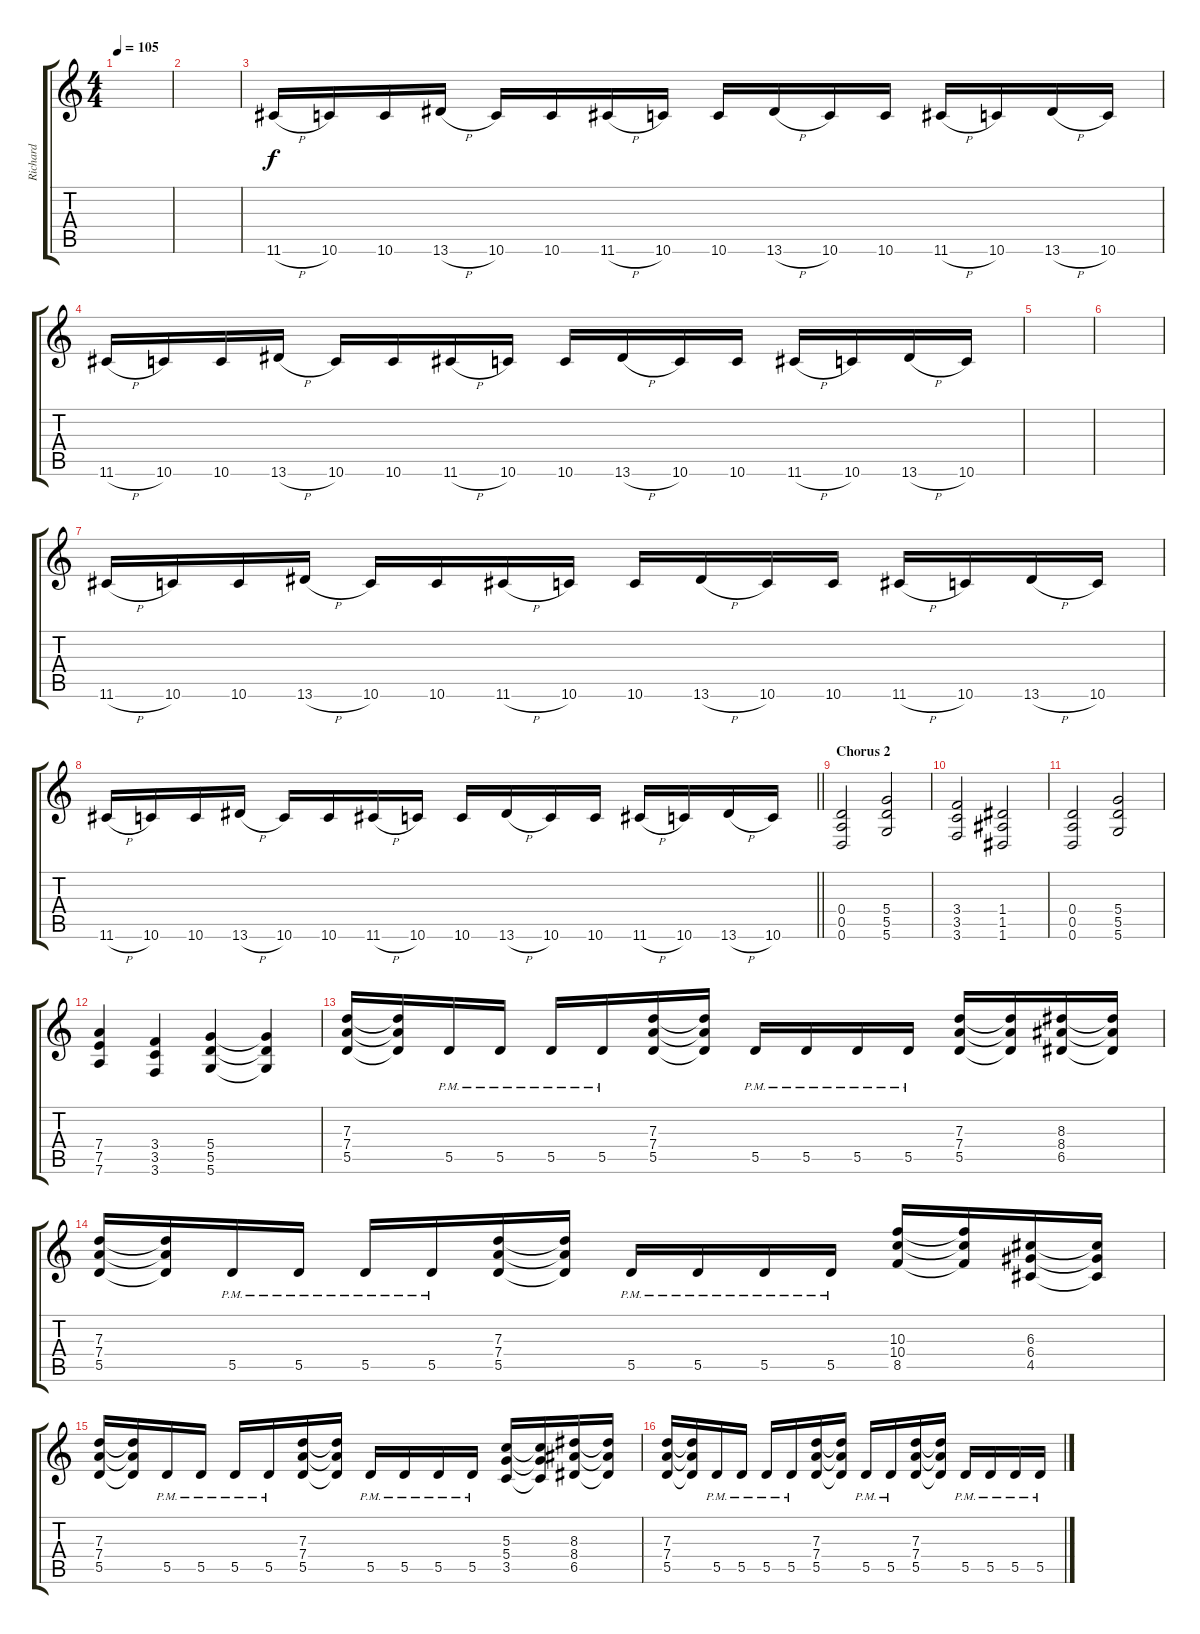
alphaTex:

\track ("Richard" "Richard") {instrument distortionguitar}
\staff {score tabs}
\tuning (E4 B3 G3 D3 A2 D2) {hide}
\ts (4 4)
\tempo 105
\clef g2
\ks c
|
|
11.6{h}.16 10.6.16 10.6.16 13.6{h}.16 10.6.16 10.6.16 11.6{h}.16 10.6.16 10.6.16 13.6{h}.16 10.6.16 10.6.16 11.6{h}.16 10.6.16 13.6{h}.16 10.6.16 |
11.6{h}.16 10.6.16 10.6.16 13.6{h}.16 10.6.16 10.6.16 11.6{h}.16 10.6.16 10.6.16 13.6{h}.16 10.6.16 10.6.16 11.6{h}.16 10.6.16 13.6{h}.16 10.6.16 |
|
|
11.6{h}.16 10.6.16 10.6.16 13.6{h}.16 10.6.16 10.6.16 11.6{h}.16 10.6.16 10.6.16 13.6{h}.16 10.6.16 10.6.16 11.6{h}.16 10.6.16 13.6{h}.16 10.6.16 |
\barLineRight lightlight
11.6{h}.16 10.6.16 10.6.16 13.6{h}.16 10.6.16 10.6.16 11.6{h}.16 10.6.16 10.6.16 13.6{h}.16 10.6.16 10.6.16 11.6{h}.16 10.6.16 13.6{h}.16 10.6.16 |
\section ("" "Chorus 2")
(0.4 0.5 0.6).2 (5.4 5.5 5.6).2 |
(3.4 3.5 3.6).2 (1.4 1.5 1.6).2 |
(0.4 0.5 0.6).2 (5.4 5.5 5.6).2 |
(7.4 7.5 7.6).4 (3.4 3.5 3.6).4 (5.4 5.5 5.6).4 (5.4{t} 5.5{t} 5.6{t}).4 |
(7.3 7.4 5.5).16 (7.3{t} 7.4{t} 5.5{t}).16 5.5{pm}.16 5.5{pm}.16 5.5{pm}.16 5.5{pm}.16 (7.3 7.4 5.5).16 (7.3{t} 7.4{t} 5.5{t}).16 5.5{pm}.16 5.5{pm}.16 5.5{pm}.16 5.5{pm}.16 (7.3 7.4 5.5).16 (7.3{t} 7.4{t} 5.5{t}).16 (8.3 8.4 6.5).16 (8.3{t} 8.4{t} 6.5{t}).16 |
(7.3 7.4 5.5).16 (7.3{t} 7.4{t} 5.5{t}).16 5.5{pm}.16 5.5{pm}.16 5.5{pm}.16 5.5{pm}.16 (7.3 7.4 5.5).16 (7.3{t} 7.4{t} 5.5{t}).16 5.5{pm}.16 5.5{pm}.16 5.5{pm}.16 5.5{pm}.16 (10.3 10.4 8.5).16 (10.3{t} 10.4{t} 8.5{t}).16 (6.3 6.4 4.5).16 (6.3{t} 6.4{t} 4.5{t}).16 |
(7.3 7.4 5.5).16 (7.3{t} 7.4{t} 5.5{t}).16 5.5{pm}.16 5.5{pm}.16 5.5{pm}.16 5.5{pm}.16 (7.3 7.4 5.5).16 (7.3{t} 7.4{t} 5.5{t}).16 5.5{pm}.16 5.5{pm}.16 5.5{pm}.16 5.5{pm}.16 (5.3 5.4 3.5).16 (5.3{t} 5.4{t} 3.5{t}).16 (8.3 8.4 6.5).16 (8.3{t} 8.4{t} 6.5{t}).16 |
(7.3 7.4 5.5).16 (7.3{t} 7.4{t} 5.5{t}).16 5.5{pm}.16 5.5{pm}.16 5.5{pm}.16 5.5{pm}.16 (7.3 7.4 5.5).16 (7.3{t} 7.4{t} 5.5{t}).16 5.5{pm}.16 5.5{pm}.16 (7.3 7.4 5.5).16 (7.3{t} 7.4{t} 5.5{t}).16 5.5{pm}.16 5.5{pm}.16 5.5{pm}.16 5.5{pm}.16
